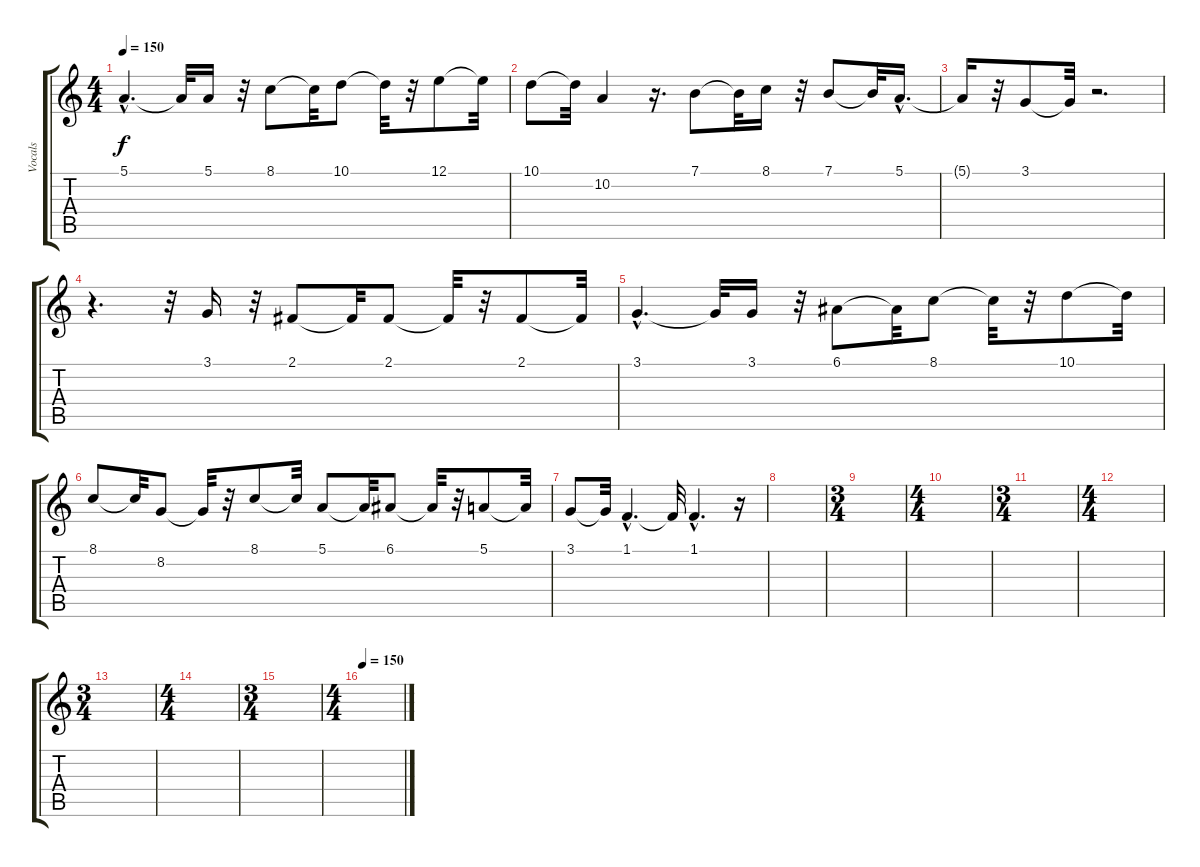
\track ("Vocals" "Vocals") {instrument lead6voice}
\staff {score tabs}
\tuning (E4 B3 G3 D3 A2 E2) {hide}
\ts (4 4)
\tempo 150
\clef g2
\ks c
5.1{hac}.4{d dy f} 5.1{t}.32 5.1.16 r.32 8.1.8 8.1{t}.32 10.1.8 10.1{t}.32 r.32 12.1.8 12.1{t}.32 |
10.1.8 10.1{t}.32 10.2.4 r.16{d} 7.1.8 7.1{t}.32 8.1.16 r.32 7.1.8 7.1{t}.32 5.1{hac}.16{d} |
5.1{t}.16 r.32 3.1.8 3.1{t}.32 r.2{d} |
r.4{d} r.32 3.1.16 r.32 2.1.8 2.1{t}.32 2.1.8 2.1{t}.32 r.32 2.1.8 2.1{t}.32 |
3.1{hac}.4{d} 3.1{t}.32 3.1.16 r.32 6.1.8 6.1{t}.32 8.1.8 8.1{t}.32 r.32 10.1.8 10.1{t}.32 |
8.1.8 8.1{t}.32 8.2.8 8.2{t}.32 r.32 8.1.8 8.1{t}.32 5.1.8 5.1{t}.32 6.1.8 6.1{t}.32 r.32 5.1.8 5.1{t}.32 |
3.1.8 3.1{t}.32 1.1{hac}.4{d} 1.1{t}.32 1.1{hac}.4{d} r.16 |
|
\ts (3 4)
|
\ts (4 4)
|
\ts (3 4)
|
\ts (4 4)
|
\ts (3 4)
|
\ts (4 4)
|
\ts (3 4)
|
\ts (4 4)
\tempo 150
